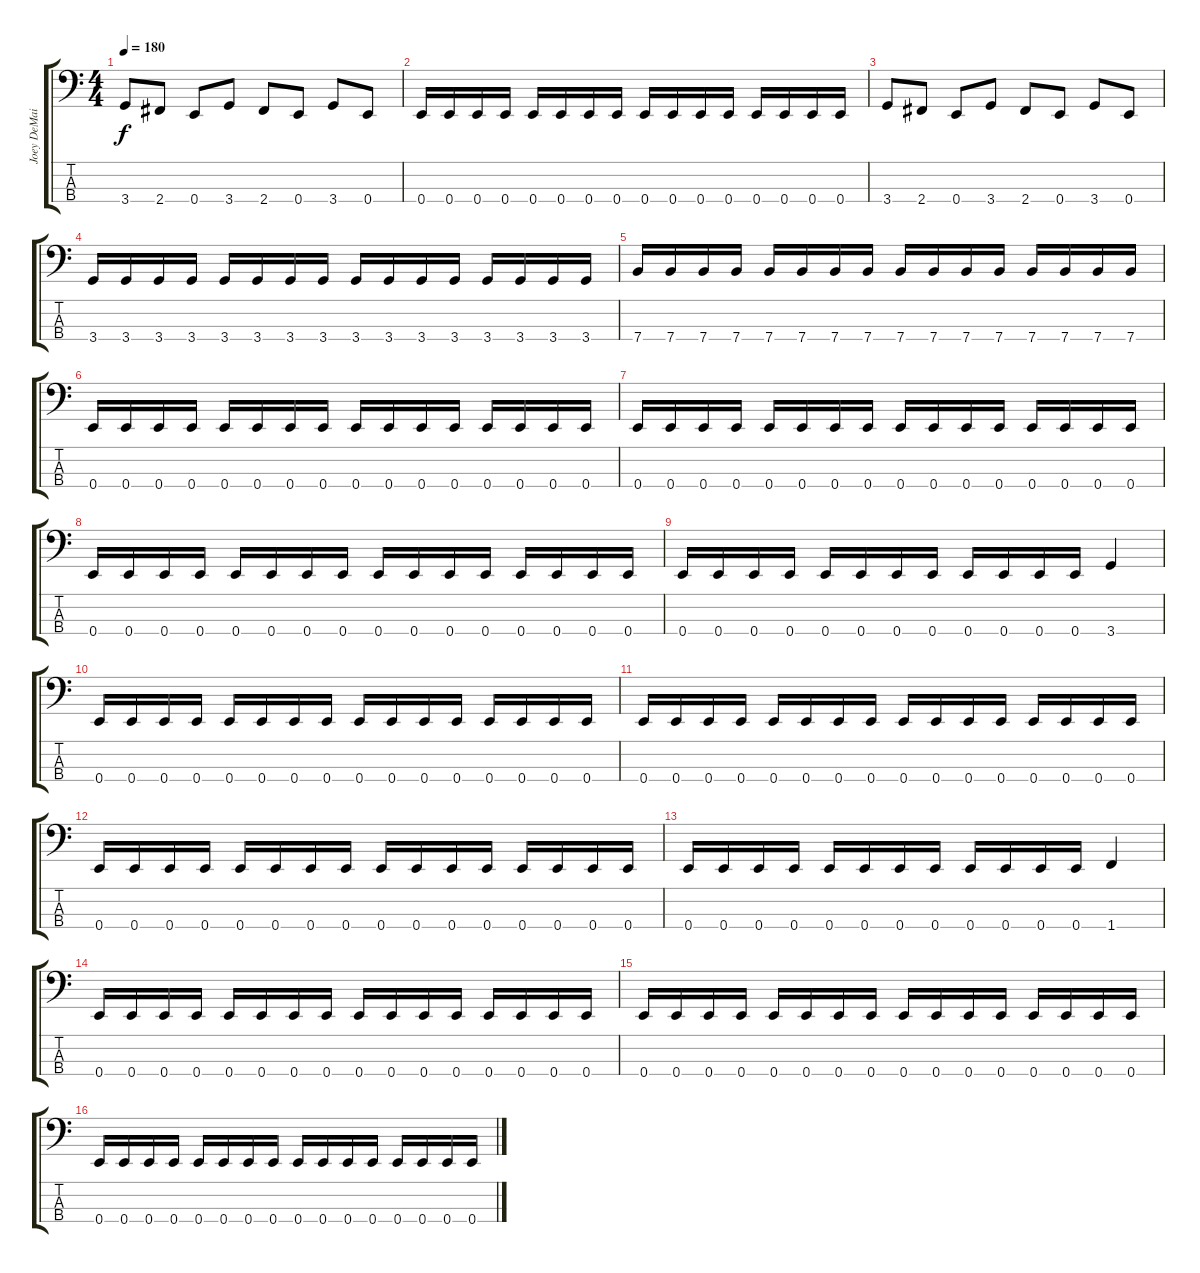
\track ("Joey DeMaio" "Joey DeMai") {instrument electricbasspick}
\staff {score tabs}
\tuning (G2 D2 A1 E1) {hide}
\ts (4 4)
\tempo 180
\clef f4
\ks c
3.4.8{dy f} 2.4.8 0.4.8 3.4.8 2.4.8 0.4.8 3.4.8 0.4.8 |
0.4.16 0.4.16 0.4.16 0.4.16 0.4.16 0.4.16 0.4.16 0.4.16 0.4.16 0.4.16 0.4.16 0.4.16 0.4.16 0.4.16 0.4.16 0.4.16 |
3.4.8 2.4.8 0.4.8 3.4.8 2.4.8 0.4.8 3.4.8 0.4.8 |
3.4.16 3.4.16 3.4.16 3.4.16 3.4.16 3.4.16 3.4.16 3.4.16 3.4.16 3.4.16 3.4.16 3.4.16 3.4.16 3.4.16 3.4.16 3.4.16 |
7.4.16 7.4.16 7.4.16 7.4.16 7.4.16 7.4.16 7.4.16 7.4.16 7.4.16 7.4.16 7.4.16 7.4.16 7.4.16 7.4.16 7.4.16 7.4.16 |
0.4.16 0.4.16 0.4.16 0.4.16 0.4.16 0.4.16 0.4.16 0.4.16 0.4.16 0.4.16 0.4.16 0.4.16 0.4.16 0.4.16 0.4.16 0.4.16 |
0.4.16 0.4.16 0.4.16 0.4.16 0.4.16 0.4.16 0.4.16 0.4.16 0.4.16 0.4.16 0.4.16 0.4.16 0.4.16 0.4.16 0.4.16 0.4.16 |
0.4.16 0.4.16 0.4.16 0.4.16 0.4.16 0.4.16 0.4.16 0.4.16 0.4.16 0.4.16 0.4.16 0.4.16 0.4.16 0.4.16 0.4.16 0.4.16 |
0.4.16 0.4.16 0.4.16 0.4.16 0.4.16 0.4.16 0.4.16 0.4.16 0.4.16 0.4.16 0.4.16 0.4.16 3.4.4 |
0.4.16 0.4.16 0.4.16 0.4.16 0.4.16 0.4.16 0.4.16 0.4.16 0.4.16 0.4.16 0.4.16 0.4.16 0.4.16 0.4.16 0.4.16 0.4.16 |
0.4.16 0.4.16 0.4.16 0.4.16 0.4.16 0.4.16 0.4.16 0.4.16 0.4.16 0.4.16 0.4.16 0.4.16 0.4.16 0.4.16 0.4.16 0.4.16 |
0.4.16 0.4.16 0.4.16 0.4.16 0.4.16 0.4.16 0.4.16 0.4.16 0.4.16 0.4.16 0.4.16 0.4.16 0.4.16 0.4.16 0.4.16 0.4.16 |
0.4.16 0.4.16 0.4.16 0.4.16 0.4.16 0.4.16 0.4.16 0.4.16 0.4.16 0.4.16 0.4.16 0.4.16 1.4.4 |
0.4.16 0.4.16 0.4.16 0.4.16 0.4.16 0.4.16 0.4.16 0.4.16 0.4.16 0.4.16 0.4.16 0.4.16 0.4.16 0.4.16 0.4.16 0.4.16 |
0.4.16 0.4.16 0.4.16 0.4.16 0.4.16 0.4.16 0.4.16 0.4.16 0.4.16 0.4.16 0.4.16 0.4.16 0.4.16 0.4.16 0.4.16 0.4.16 |
0.4.16 0.4.16 0.4.16 0.4.16 0.4.16 0.4.16 0.4.16 0.4.16 0.4.16 0.4.16 0.4.16 0.4.16 0.4.16 0.4.16 0.4.16 0.4.16
